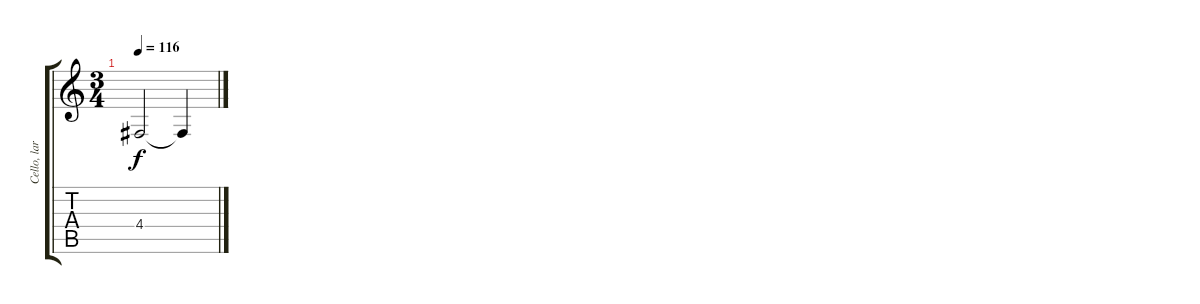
\track ("Cello, larsens" "Cello, lar") {instrument cello}
\staff {score tabs}
\tuning (E4 B3 G3 D3 A2 E2) {hide}
\ts (3 4)
\tempo 116
\clef g2
\ks c
4.4{t}.2{dy f volume 0} 4.4{t}.4
